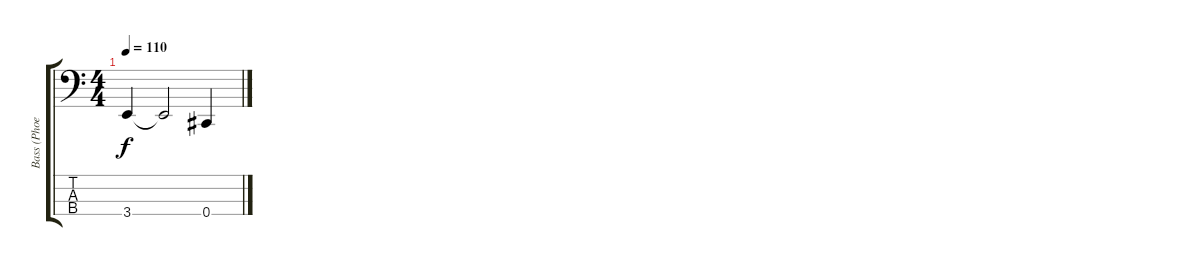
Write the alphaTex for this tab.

\track ("Bass (Phoenix)" "Bass (Phoe") {instrument electricbassfinger}
\staff {score tabs}
\tuning (Gb2 Db2 Ab1 Db1) {hide}
\ts (4 4)
\tempo 110
\clef f4
\ks c
3.4.4{dy f} 3.4{t}.2 0.4.4
